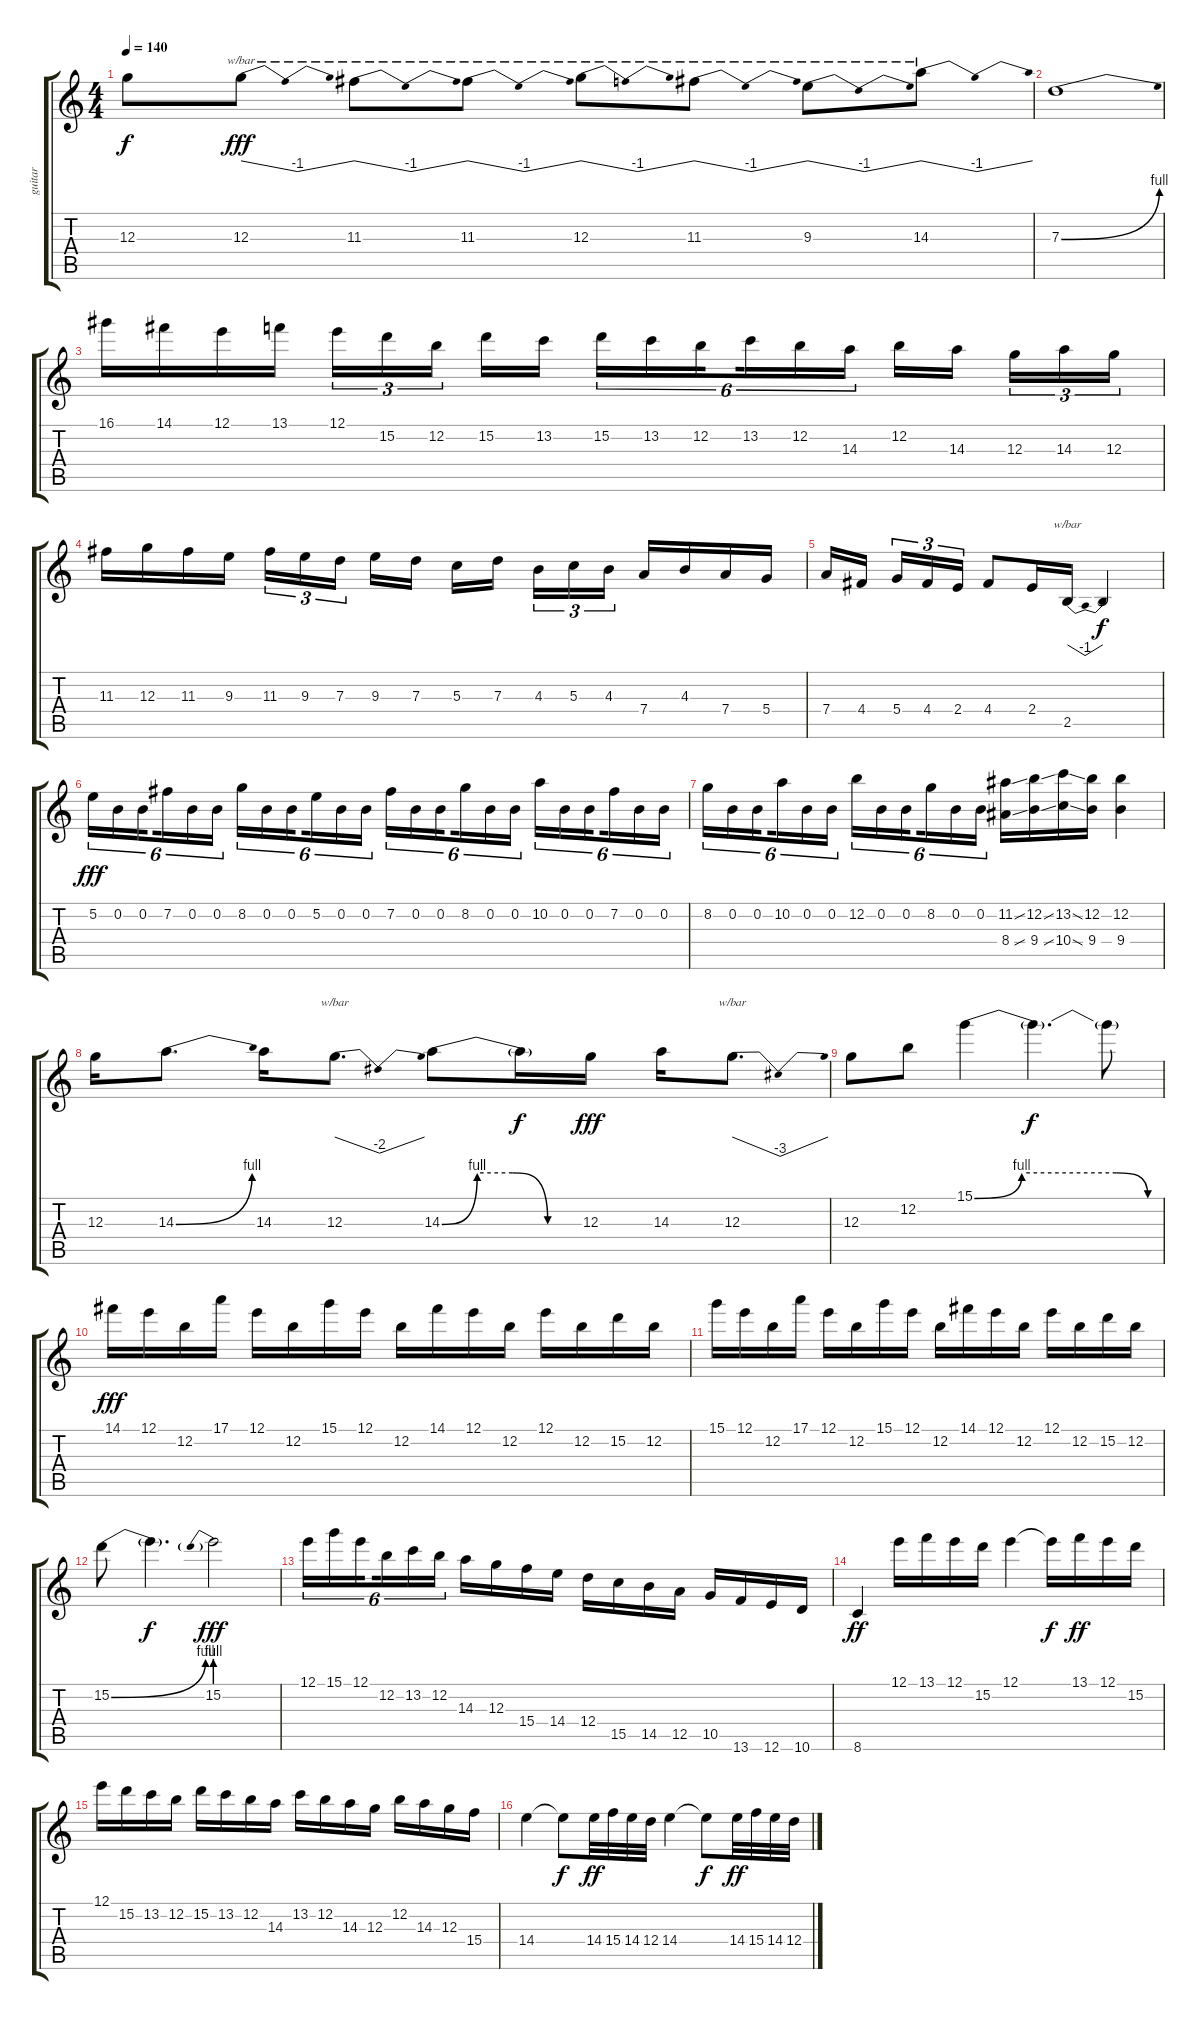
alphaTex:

\track ("guitar" "guitar") {instrument overdrivenguitar}
\staff {score tabs}
\tuning (E4 B3 G3 D3 A2 E2) {hide}
\ts (4 4)
\tempo 140
\clef g2
\ks c
12.3{t}.8{dy f} 12.3.8{tbe (dip default 0 0 30 -4 60 0) dy fff} 11.3.8{tbe (dip default 0 0 30 -4 60 0)} 11.3.8{tbe (dip default 0 0 30 -4 60 0)} 12.3.8{tbe (dip default 0 0 30 -4 60 0)} 11.3.8{tbe (dip default 0 0 30 -4 60 0)} 9.3.8{tbe (dip default 0 0 30 -4 60 0)} 14.3.8{tbe (dip default 0 0 30 -4 60 0)} |
7.3{be (bend 0 0 60 4)}.1 |
16.1.16 14.1.16 12.1.16 13.1.16 12.1.16{tu (3 2)} 15.2.16{tu (3 2)} 12.2.16{tu (3 2) beam splitsecondary} 15.2.16 13.2.16 15.2.16{tu (6 4)} 13.2.16{tu (6 4)} 12.2.16{tu (6 4) beam splitsecondary} 13.2.16{tu (6 4)} 12.2.16{tu (6 4)} 14.3.16{tu (6 4)} 12.2.16 14.3.16{beam splitsecondary} 12.3.16{tu (3 2)} 14.3.16{tu (3 2)} 12.3.16{tu (3 2)} |
11.3.16 12.3.16 11.3.16 9.3.16 11.3.16{tu (3 2)} 9.3.16{tu (3 2)} 7.3.16{tu (3 2) beam splitsecondary} 9.3.16 7.3.16 5.3.16 7.3.16{beam splitsecondary} 4.3.16{tu (3 2)} 5.3.16{tu (3 2)} 4.3.16{tu (3 2)} 7.4.16 4.3.16 7.4.16 5.4.16 |
7.4.16 4.4.16{beam splitsecondary} 5.4.16{tu (3 2)} 4.4.16{tu (3 2)} 2.4.16{tu (3 2)} 4.4.8 2.4.16 2.5.16{tbe (dip default 0 0 30 -4 60 0)} 2.5{t}.2{dy f} |
5.2.16{tu (6 4) dy fff} 0.2.16{tu (6 4)} 0.2.16{tu (6 4) beam splitsecondary} 7.2.16{tu (6 4)} 0.2.16{tu (6 4)} 0.2.16{tu (6 4)} 8.2.16{tu (6 4)} 0.2.16{tu (6 4)} 0.2.16{tu (6 4) beam splitsecondary} 5.2.16{tu (6 4)} 0.2.16{tu (6 4)} 0.2.16{tu (6 4)} 7.2.16{tu (6 4)} 0.2.16{tu (6 4)} 0.2.16{tu (6 4) beam splitsecondary} 8.2.16{tu (6 4)} 0.2.16{tu (6 4)} 0.2.16{tu (6 4)} 10.2.16{tu (6 4)} 0.2.16{tu (6 4)} 0.2.16{tu (6 4) beam splitsecondary} 7.2.16{tu (6 4)} 0.2.16{tu (6 4)} 0.2.16{tu (6 4)} |
8.2.16{tu (6 4)} 0.2.16{tu (6 4)} 0.2.16{tu (6 4) beam splitsecondary} 10.2.16{tu (6 4)} 0.2.16{tu (6 4)} 0.2.16{tu (6 4)} 12.2.16{tu (6 4)} 0.2.16{tu (6 4)} 0.2.16{tu (6 4) beam splitsecondary} 8.2.16{tu (6 4)} 0.2.16{tu (6 4)} 0.2.16{tu (6 4)} (11.2{ss} 8.4{ss}).16 (12.2{ss} 9.4{ss}).16 (13.2{ss} 10.4{ss}).16 (12.2 9.4).16 (12.2 9.4).4 |
12.3.16 14.3{be (bend 0 0 60 4)}.8{d} 14.3.16 12.3.8{d tbe (dip default 0 0 30 -8 60 0)} 14.3{be (custom 0 0 15 4 30 4 45 0 60 0)}.8 14.3{t}.16{dy f} 12.3.16{dy fff} 14.3.16 12.3.8{d tbe (dip default 0 0 30 -12 60 0)} |
12.3.8 12.2.8 15.1{be (custom 0 0 15 4 45 4 55 0 60 0)}.4 15.1{t}.4{d dy f} 15.1{t}.8 |
14.1.16{dy fff} 12.1.16 12.2.16 17.1.16 12.1.16 12.2.16 15.1.16 12.1.16 12.2.16 14.1.16 12.1.16 12.2.16 12.1.16 12.2.16 15.2.16 12.2.16 |
15.1.16 12.1.16 12.2.16 17.1.16 12.1.16 12.2.16 15.1.16 12.1.16 12.2.16 14.1.16 12.1.16 12.2.16 12.1.16 12.2.16 15.2.16 12.2.16 |
15.2{be (bend 0 0 60 4)}.8 15.2{t}.4{d dy f} 15.2{be (prebend 0 4 60 4)}.2{dy fff} |
12.1.16{tu (6 4)} 15.1.16{tu (6 4)} 12.1.16{tu (6 4) beam splitsecondary} 12.2.16{tu (6 4)} 13.2.16{tu (6 4)} 12.2.16{tu (6 4)} 14.3.16 12.3.16 15.4.16 14.4.16 12.4.16 15.5.16 14.5.16 12.5.16 10.5.16 13.6.16 12.6.16 10.6.16 |
8.6.4{dy ff} 12.1.16 13.1.16 12.1.16 15.2.16 12.1.4 12.1{t}.16{dy f} 13.1.16{dy ff} 12.1.16 15.2.16 |
12.1.16 15.2.16 13.2.16 12.2.16 15.2.16 13.2.16 12.2.16 14.3.16 13.2.16 12.2.16 14.3.16 12.3.16 12.2.16 14.3.16 12.3.16 15.4.16 |
14.4.4 14.4{t}.8{dy f} 14.4.32{dy ff} 15.4.32 14.4.32 12.4.32 14.4.4 14.4{t}.8{dy f} 14.4.32{dy ff} 15.4.32 14.4.32 12.4.32
